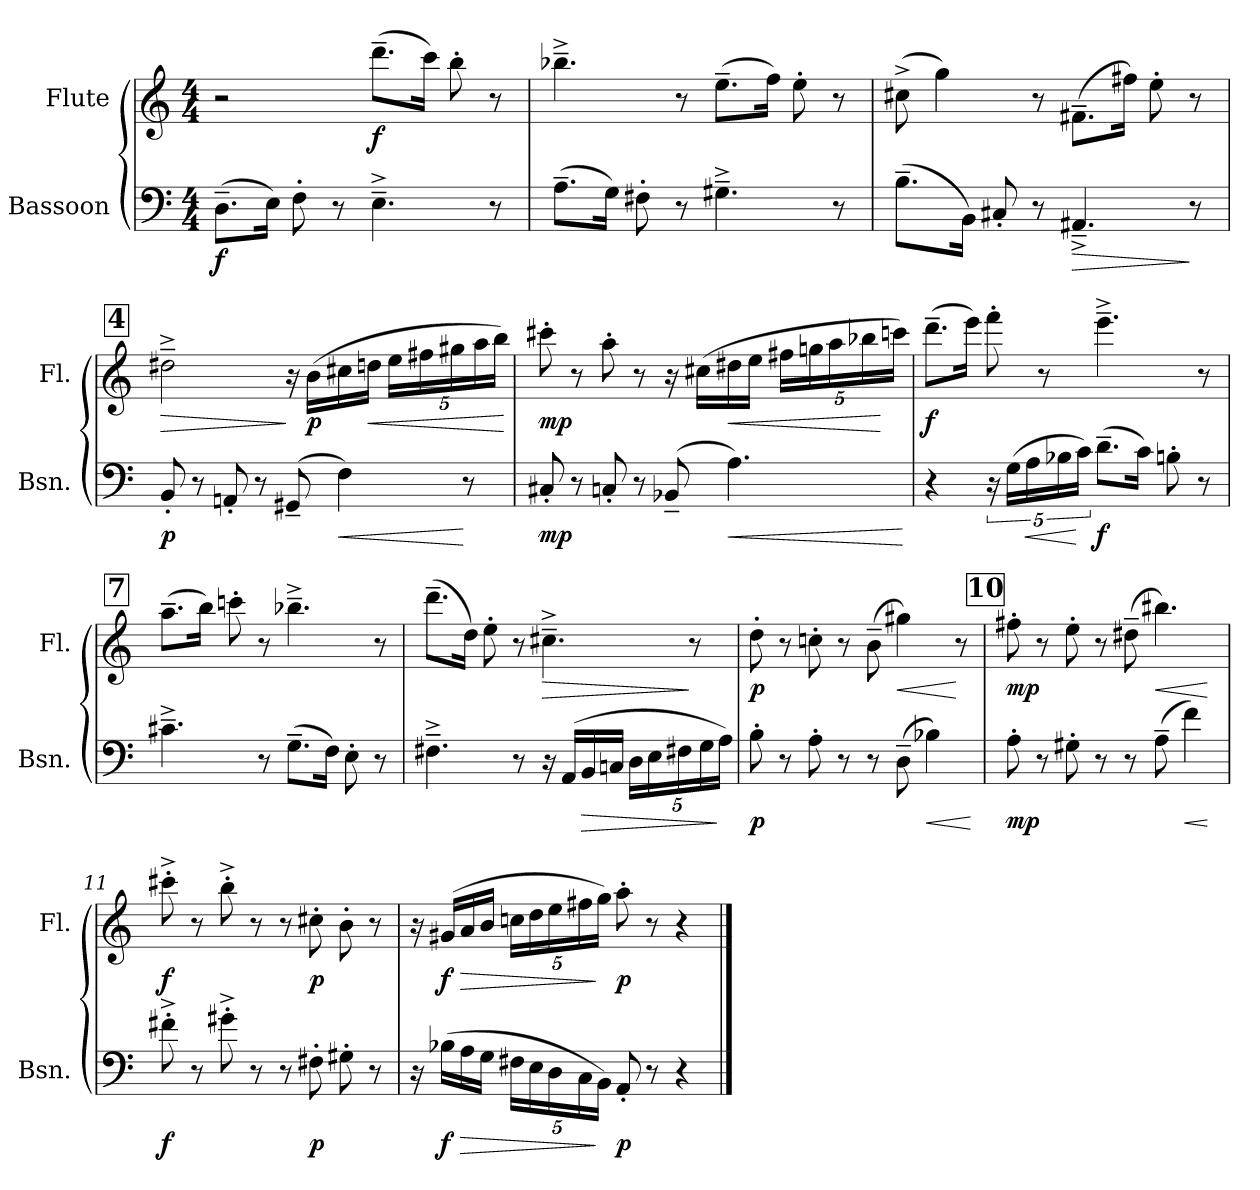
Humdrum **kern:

**kern	**dynam	**kern	**dynam
*part2	*part2	*part1	*part1
*staff2	*staff2	*staff1	*staff1
*I"Bassoon	*	*I"Flute	*
*I'Bsn.	*	*I'Fl.	*
*clefF4	*	*clefG2	*
*k[]	*	*k[]	*
*C:	*	*C:	*
*M4/4	*	*M4/4	*
=1	=1	=1	=1
!	!LO:DY:b	!	!
(>8.D~>\L	f	2r	.
16E\Jk)	.	.	.
8F'>\	.	.	.
8r	.	.	.
!	!	!	!LO:DY:b
4.E^>~>\	.	(>8.ddd~>\L	f
.	.	16ccc\Jk)	.
.	.	8bb'>\	.
8r	.	8r	.
=2	=2	=2	=2
(>8.A~>\L	.	4.bb-X^>~>\	.
16G\Jk)	.	.	.
8F#X'>\	.	.	.
8r	.	8r	.
4.G#X^>~>\	.	(>8.ee~>\L	.
.	.	16ff\Jk)	.
.	.	8ee'>\	.
8r	.	8r	.
=3	=3	=3	=3
(>8.B~>\L	.	(>8cc#X^>\	.
.	.	4gg\)	.
16BB\Jk)	.	.	.
8C#X'</	.	.	.
8r	.	8r	.
!	!LO:HP:b	!	!
4.AA#X^<~</	>	(>8.f#X~>\L	.
.	.	16ff#X\Jk)	.
.	.	8ee'>\	.
8r	]	8r	.
!!LO:LB:g=z
!!LO:REH:place=s1:a:t=4
=4	=4	=4	=4
!	!LO:DY:b	!	!LO:HP:b
8BB'</	p	2dd#X^>~>\	>
8r	.	.	.
8AAn'</	.	.	.
8r	.	.	.
(8GG#X~</	.	16r	]
!	!	!	!LO:DY:b
.	.	(>16b\LL	p
!	!LO:HP:b	!	!
4F\)	<	16cc#X\	.
!	!	!	!LO:HP:b
.	.	16ddn\JJ	<
.	.	20ee\LL	.
.	.	20ff#X\	.
.	.	20gg#X\	.
8r	[	.	.
.	.	20aa\	.
.	.	20bb\JJ)	.
.	.	.	[
=5	=5	=5	=5
!	!LO:DY:b	!	!LO:DY:b
8C#X'</	mp	8ccc#X'>\	mp
8r	.	8r	.
8Cn'</	.	8aa'>\	.
8r	.	8r	.
(8BB-X~</	.	16r	.
.	.	(>16cc#X\LL	.
!	!LO:HP:b	!	!LO:HP:b
4.A\)	<	16dd#X\	<
.	.	16ee\JJ	.
.	.	20ff#X\LL	.
.	.	20ggn\	.
.	.	20aa\	.
.	.	20bb-X\	.
.	.	20cccn\JJ)	[
.	[	.	.
=6	=6	=6	=6
!	!	!	!LO:DY:b
4r	.	(>8.ddd~>\L	f
.	.	16eee\Jk)	.
20r	.	8fff'>\	.
(>20G\LL	.	.	.
!	!LO:HP:b	!	!
20A\	<	.	.
.	.	8r	.
20B-X\	.	.	.
20c\JJ)	[	.	.
!	!LO:DY:b	!	!
(>8.d~>\L	f	4.eee^>~>\	.
16c\Jk)	.	.	.
8Bn'>\	.	.	.
8r	.	8r	.
!!LO:LB:g=z
!!LO:REH:place=s1:a:t=7
=7	=7	=7	=7
4.c#X^>~>\	.	(>8.aa~>\L	.
.	.	16bb\Jk)	.
.	.	8cccn'>\	.
8r	.	8r	.
(>8.G~>\L	.	4.bb-X^>~>\	.
16F\Jk)	.	.	.
8E'>\	.	.	.
8r	.	8r	.
=8	=8	=8	=8
4.F#X^>~>\	.	(>8.ddd~>\L	.
.	.	16dd\Jk)	.
.	.	8ee'>\	.
8r	.	8r	.
!	!	!	!LO:HP:b
16r	.	4.cc#X^>~>\	>
(>16AA/LL	.	.	.
!	!LO:HP:b	!	!
16BB/	>	.	.
16Cn/JJ	.	.	.
20D\LL	.	.	.
20E\	.	.	.
20F#X\	.	.	.
.	.	8r	]
20G\	.	.	.
20A\JJ)	]	.	.
=9	=9	=9	=9
!	!LO:DY:b	!	!LO:DY:b
8B'>\	p	8dd'>\	p
8r	.	8r	.
8A'>\	.	8ccn'>\	.
8r	.	8r	.
8r	.	(>8b~>\	.
!	!	!	!LO:HP:b
(>8D~>\	.	4gg#X\)	<
!	!LO:HP:b	!	!
4B-X\)	<	.	.
.	.	8r	[
.	[	.	.
!!LO:LB:g=z
!!LO:REH:place=s1:a:t=10
=10	=10	=10	=10
!	!LO:DY:b	!	!LO:DY:b
8A'>\	mp	8ff#X'>\	mp
8r	.	8r	.
8G#X'>\	.	8ee'>\	.
8r	.	8r	.
8r	.	(>8dd#X~>\	.
!	!	!	!LO:HP:b
(>8A~>\	.	4.bb#X\)	<
!	!LO:HP:b	!	!
4f\)	<	.	.
.	[	.	[
=11	=11	=11	=11
!	!LO:DY:b	!	!LO:DY:b
8f#X^>'>\	f	8ccc#X^>'>\	f
8r	.	8r	.
8g#X^>'>\	.	8bb^>'>\	.
8r	.	8r	.
8r	.	8r	.
!	!LO:DY:b	!	!LO:DY:b
8F#X'>\	p	8cc#X'>\	p
8G#X'>\	.	8b'>\	.
8r	.	8r	.
=12	=12	=12	=12
16r	.	16r	.
!	!LO:DY:b	!	!LO:DY:b
(>16B-X\LL	f	(>16g#X/LL	f
!	!LO:HP:b	!	!LO:HP:b
16A\	>	16a/	>
16G\JJ	.	16b/JJ	.
20F#X\LL	.	20ccn\LL	.
20E\	.	20dd\	.
20D\	.	20ee\	.
20C\	.	20ff#X\	.
20BB\JJ)	]	20gg\JJ)	]
!	!LO:DY:b	!	!LO:DY:b
8AA'</	p	8aa'>\	p
8r	.	8r	.
4r	.	4r	.
==	==	==	==
*-	*-	*-	*-
